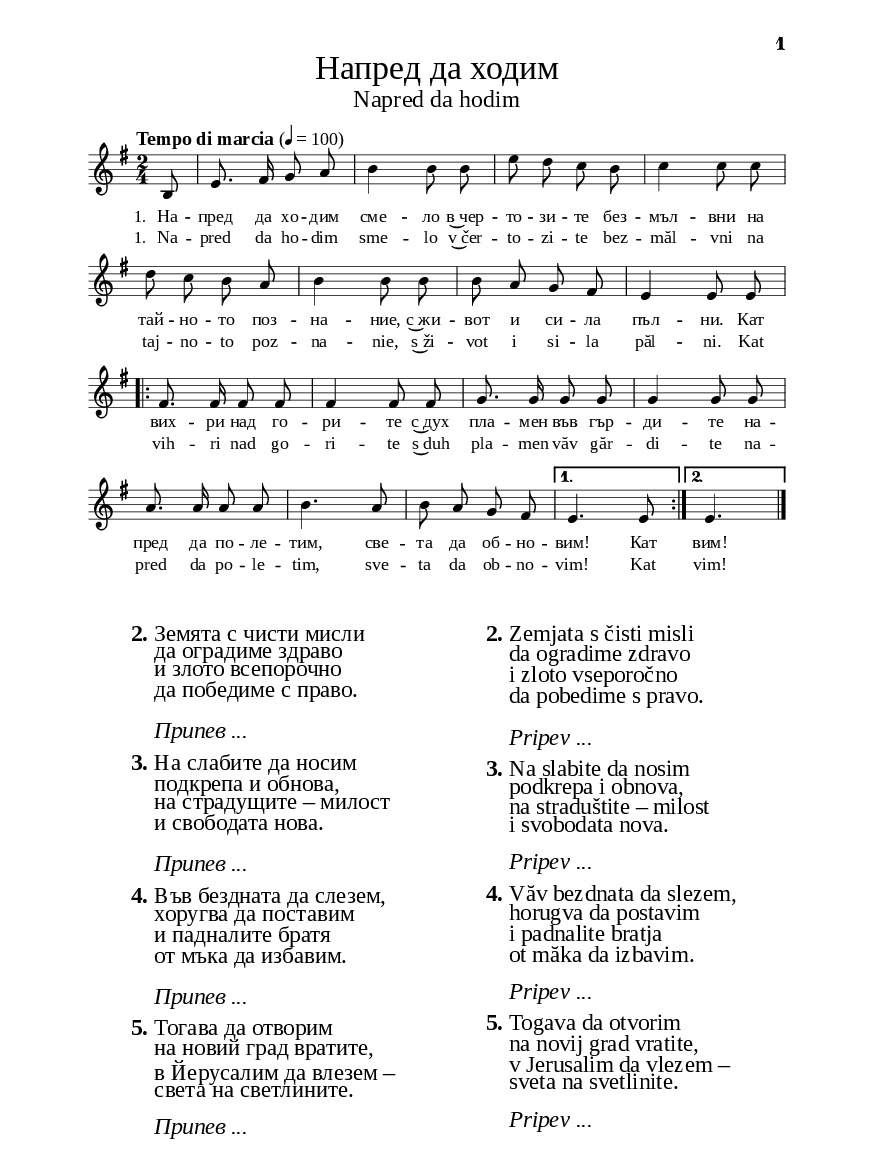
\version "2.24.4"

% include paper part and global functions
\include "include/globals.ily"

\bookpart {
  \label #'ref036
  \tocItem \markup "Напред да ходим – Napred da hodim"
  \include "include/bookpart-paper.ily"
  \score {
    \include "include/score-layout.ily"

    \new Voice \absolute {
      \clef treble
      \key e \minor
      \time 2/4
      \tempoFunc "Tempo di marcia" 4 "100"
      \autoBeamOff
      \partial 8


      b8 | e'8. fis'16 g'8 a' | b'4 b'8 b' | e''8 d'' c'' b' | c''4 c''8 c'' \break |
      d''8 c'' b' a' | b'4 b'8 b' | b'8 a' g' fis' | e'4 e'8 e' \break |
      \repeat volta 2 {
        fis'8. fis'16 fis'8 fis' |
        fis'4 fis'8 fis' |
        g'8. g'16 g'8 g' |
        g'4 g'8 g' | \break

        a'8.  a'16 a'8 a' |
        b'4. a'8 |
        b'8 a' g'  fis'8 |
      } \alternative {
        {  e'4. e'8 |}
        {e'4. \bar "|." \break }
      }
    }

    \addlyrics {
      \set stanza = "1. "  На -- пред
      да хо -- дим сме -- ло в~чер -- то -- зи -- те
      без -- мъл -- вни на тай -- но -- то поз -- на --
      ние, с~жи -- вот и си -- ла пъл -- ни. Кат вих
      -- ри над го -- ри -- те с~дух пла -- мен във
      гър -- ди -- те на -- пред да по -- ле -- тим,
      све -- та да об -- но -- вим! Кат вим!}
    \addlyrics {
      \set stanza = "1. "  Na -- pred
      da ho -- dim sme -- lo v~čer -- to -- zi -- te
      bez -- măl -- vni na taj -- no -- to poz -- na --
      nie, s~ži -- vot i si -- la păl -- ni. Kat vih
      -- ri nad go -- ri -- te s~duh pla -- men văv
      găr -- di -- te na -- pred da po -- le -- tim,
      sve -- ta da ob -- no -- vim! Kat vim!}

        \header {
          title = \titleFunc "Напред да ходим" "Napred da hodim"
        }

        \midi{}

      } % score

      \markup \vspace #2

       \markup \abs-fontsize #11 \override #`(baseline-skip . ,bgCoupletBaselineSkip) {
    \fill-line {
      \hspace #0.1
      \column {

         \line {
            \bold "2."
            \column {
              "Земята с чисти мисли"
              "да оградиме здраво"
              "и злото всепорочно"
              "да победиме с право."
            }
          }

          \vspace #1
          \line {
            \bold " "
            \column {
              \italic "  Припев ..."
            }
          }
          \vspace #0.5
          \line {
            \bold "3."
            \column {
              "На слабите да носим"
              "подкрепа и обнова,"
              "на страдущите – милост"
              "и свободата нова."
            }
          }
          \vspace #1
          \line {
            \bold " "
            \column {
              \italic "  Припев ..."
            }
          }
           \vspace #0.5
           \line {
            \bold "4."
            \column {
              "Във бездната да слезем,"
              "хоругва да поставим"
              "и падналите братя"
              "от мъка да избавим."
            }
          }
          \vspace #1
          \line {
            \bold " "
            \column {
              \italic "  Припев ..."
            }
          }
          % adds vertical spacing between verses
          \vspace #0.5
          \line {
            \bold "5."
            \column {
              "Тогава да отворим"
              "на новий град вратите,"
              "в Йерусалим да влезем –"
              "света на светлините."
            }
          }
          \vspace #1
          \line {
            \bold " "
            \column {
              \italic "  Припев ..."
            }
          }

      }
      \hspace #0.1
      % adds horizontal spacing between columns
      \column {
        % adds vertical spacing between verses

       
         \line {
            \bold "2."
            \column {
              "Zemjata s čisti misli"
              "da ogradime zdravo"
              "i zloto vseporočno"
              "da pobedime s pravo."
            }
          }

          \vspace #1
          \line {
            \bold " "
            \column {
              \italic "  Pripev ..."
            }
          }
          \vspace #0.5
          \line {
            \bold "3."
            \column {
              "Na slabite da nosim"
              "podkrepa i obnova,"
              "na straduštite – milost"
              "i svobodata nova."
            }
          }
          \vspace #1
          \line {
            \bold " "
            \column {
              \italic "  Pripev ..."
            }
          }
           \vspace #0.5
           \line {
            \bold "4."
            \column {
              "Văv bezdnata da slezem,"
              "horugva da postavim"
              "i padnalite bratja"
              "ot măka da izbavim."
            }
          }
          \vspace #1
          \line {
            \bold " "
            \column {
              \italic "  Pripev ..."
            }
          }
          % adds vertical spacing between verses
          \vspace #0.5
          \line {
            \bold "5."
            \column {
              "Togava da otvorim"
              "na novij grad vratite,"
              "v Jerusalim da vlezem –"
              "sveta na svetlinite."
            }
          }
          \vspace #1
          \line {
            \bold " "
            \column {
              \italic "  Pripev ..."
            }
          }

      }\hspace #0.1
    }
  }


      \pageBreak

      % include foreign translation(s) of the song
       \version "2.24.4"

\markup \fill-line { \fontsize #deTitleFontSize "Lasst uns kühn vorwärtsgehen" }
\markup \null
\markup \null
\markup \abs-fontsize #10 {
  \hspace #20
  \override #`(baseline-skip . ,deCoupletBaselineSkip)

  \column {

    \line { 1. Vorwärts, lasst uns kühn vorangehen}
    \line { "   "in die stillen Paläste des geheimen Wissens,}
    \line { "   "erfüllt von Leben und Kraft.}
    \vspace #0.5

    \line { "   " \italic { Refrain ...}  }
     \vspace #0.5

    \line { "   "Wie ein Sturmwind über den Wäldern,}

    \line { "   "mit feurigem Atem in der Brust, }

    \line { "   "vorwärts, schwingen wir uns auf, }

    \line { "   "erneuern wir die Welt!}
     \vspace #0.5

    \line { 2. Lasst uns die Erde }

    \line { "   "mit reinen Gedanken fest umzäunen }

    \line { "   "und das lasterhafte Böse}

    \line { "   "mit Recht besiegen.}
      \vspace #0.5

    \line { "   " \italic { Refrain ...}  }
  \vspace #0.5
    \line {3. Lasst uns den Schwachen}

    \line { "   "Stärkung und Erneuerung bringen,}

    \line { "   "den Leidenden Erbarmen}

    \line { "   "und die neue Freiheit.}
     \vspace #0.5

    \line { "   " \italic { Refrain ...}  }
       \vspace #0.5

    \line { 4. Lasst uns in den Abgrund steigen,}

    \line { "   "das Banner aufpflanzen}

    \line { "   "und die gefallenen Brüder}

    \line { "   "von der Qual erlösen.}
      \vspace #0.5

    \line { "   " \italic { Refrain ...}  }
      \vspace #0.5

    \line { 5. Dann lasst uns die Tore}

    \line { "   "der neuen Stadt öffnen,}

    \line { "   "lasst uns eintreten in Jerusalem  –}

    \line { "   "die Welt der Lichter.}

      \vspace #0.5
    \line { "   " \italic { Refrain ... }}
  }
}


    } % bookpart
